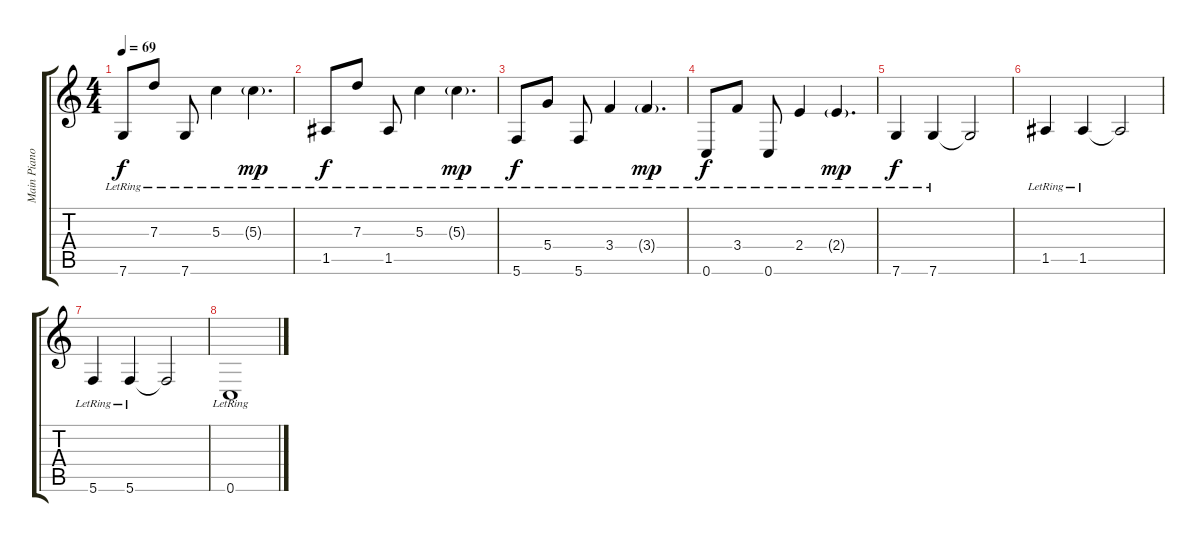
\track ("Main Piano/Clean Guitar" "Main Piano") {instrument electricguitarclean}
\staff {score tabs}
\tuning (E4 B3 G3 D3 A2 C2) {hide}
\ts (4 4)
\tempo 69
\clef g2
\ks c
7.6{lr}.8{dy f} 7.3{lr}.8 7.6{lr}.8 5.3{lr}.4 5.3{g lr}.4{d dy mp} |
1.5{lr}.8{dy f} 7.3{lr}.8 1.5{lr}.8 5.3{lr}.4 5.3{g lr}.4{d dy mp} |
5.6{lr}.8{dy f} 5.4{lr}.8 5.6{lr}.8 3.4{lr}.4 3.4{g lr}.4{d dy mp} |
0.6{lr}.8{dy f} 3.4{lr}.8 0.6{lr}.8 2.4{lr}.4 2.4{g lr}.4{d dy mp} |
7.6{lr}.4{dy f} 7.6{lr}.4 7.6{t}.2 |
1.5{lr}.4 1.5{lr}.4 1.5{t}.2 |
5.6{lr}.4 5.6{lr}.4 5.6{t}.2 |
0.6{lr}.1
